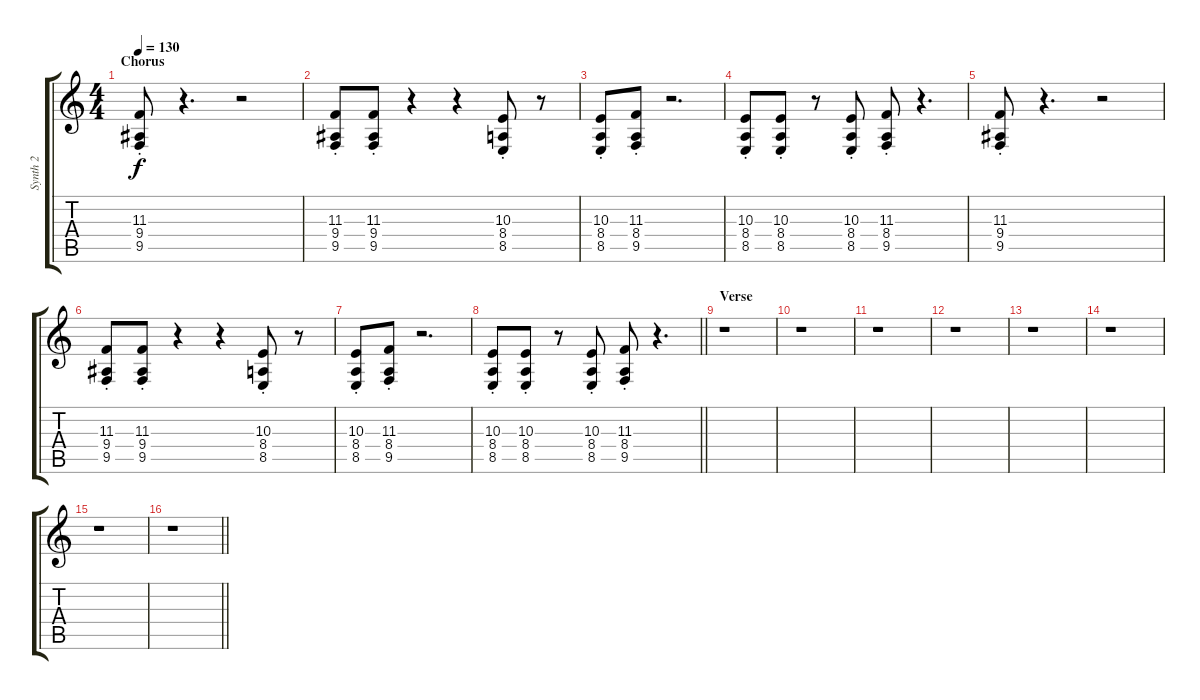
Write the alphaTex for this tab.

\track ("Synth 2" "Synth 2") {instrument harpsichord}
\staff {score tabs}
\tuning (Eb4 Bb3 Gb3 Db3 Ab2 Eb2) {hide}
\ts (4 4)
\section ("" "Chorus")
\tempo 130
\clef g2
\ks c
(11.3{st} 9.4{st} 9.5{st}).8{dy f} r.4{d} r.2 |
(11.3{st} 9.4{st} 9.5{st}).8 (11.3{st} 9.4{st} 9.5{st}).8 r.4 r.4 (10.3{st} 8.4{st} 8.5{st}).8 r.8 |
(10.3{st} 8.4{st} 8.5{st}).8 (11.3{st} 8.4{st} 9.5{st}).8 r.2{d} |
(10.3{st} 8.4{st} 8.5{st}).8 (10.3{st} 8.4{st} 8.5{st}).8 r.8 (10.3{st} 8.4{st} 8.5{st}).8 (11.3{st} 8.4{st} 9.5{st}).8 r.4{d} |
(11.3{st} 9.4{st} 9.5{st}).8 r.4{d} r.2 |
(11.3{st} 9.4{st} 9.5{st}).8 (11.3{st} 9.4{st} 9.5{st}).8 r.4 r.4 (10.3{st} 8.4{st} 8.5{st}).8 r.8 |
(10.3{st} 8.4{st} 8.5{st}).8 (11.3{st} 8.4{st} 9.5{st}).8 r.2{d} |
\barLineRight lightlight
(10.3{st} 8.4{st} 8.5{st}).8 (10.3{st} 8.4{st} 8.5{st}).8 r.8 (10.3{st} 8.4{st} 8.5{st}).8 (11.3{st} 8.4{st} 9.5{st}).8 r.4{d} |
\section ("" "Verse")
r.1 |
r.1 |
r.1 |
r.1 |
r.1 |
r.1 |
r.1 |
\barLineRight lightlight
r.1
